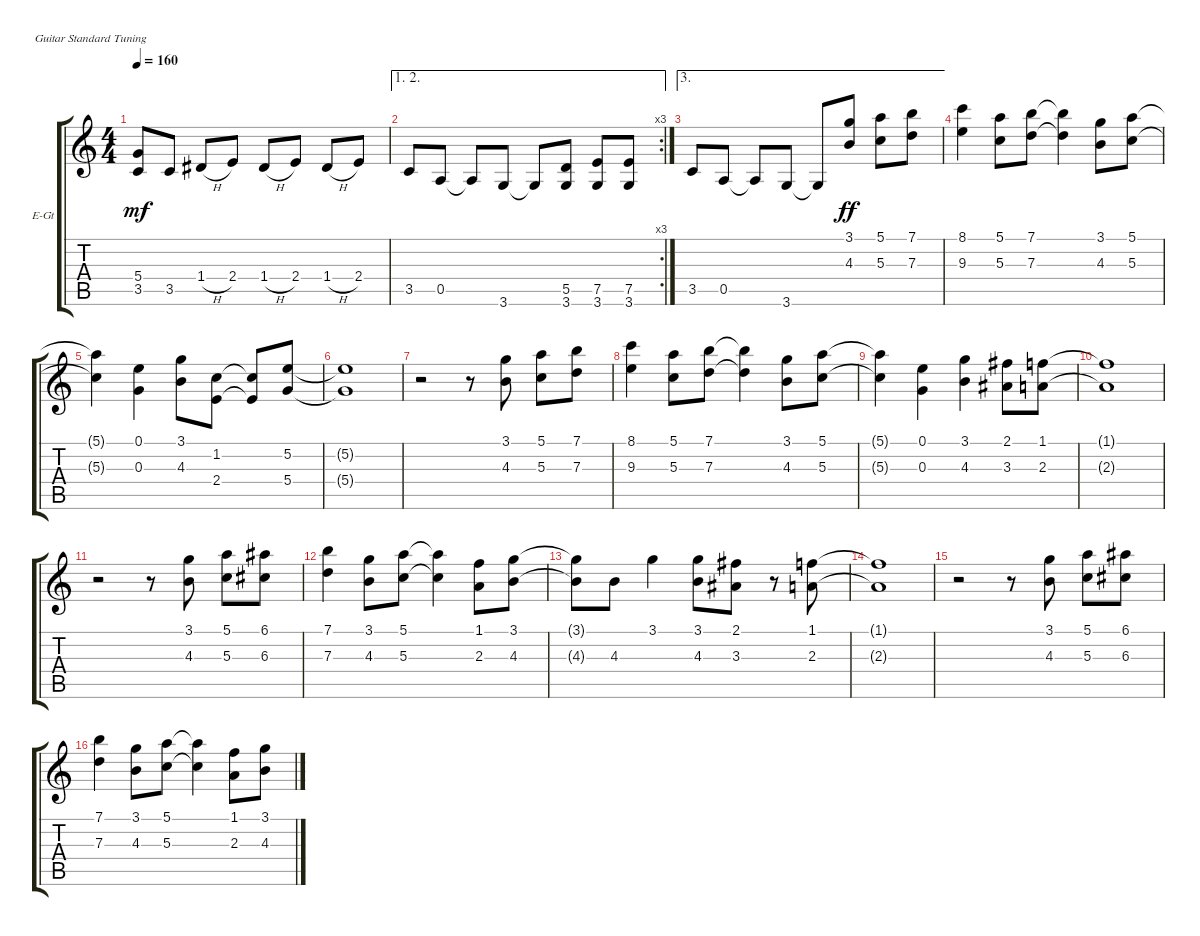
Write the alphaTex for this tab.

\defaultSystemsLayout 4
\bracketExtendMode groupsimilarinstruments
\firstSystemTrackNameOrientation horizontal
\otherSystemsTrackNameOrientation horizontal
\track ("Electric Guitar" "E-Gt") {instrument electricguitarclean}
\staff {score tabs}
\tuning (E4 B3 G3 D3 A2 E2)
\ts (4 4)
\tempo 160
\clef g2
\ks c
(3.5 5.4).8{dy mf} 3.5.8 1.4{h}.8 2.4.8 1.4{h}.8 2.4.8 1.4{h}.8 2.4.8 |
\ae (1 2)
\rc 3
3.5.8 0.5.8 0.5{t}.8 3.6.8 3.6{t}.8 (3.6 5.5).8 (7.5 3.6).8 (7.5 3.6).8 |
\ae 3
3.5.8 0.5.8 0.5{t}.8 3.6.8 3.6{t}.8 (3.1 4.3).8{dy ff} (5.3 5.1).8 (7.3 7.1).8 |
(8.1 9.3).4 (5.1 5.3).8 (7.3 7.1).8 (7.1{t} 7.3{t}).4 (3.1 4.3).8 (5.3 5.1).8 |
(5.1{t} 5.3{t}).4 (0.3 0.1).4 (3.1 4.3).8 (1.2 2.4).8 (2.4{t} 1.2{t}).8 (5.2 5.4).8 |
(5.2{t} 5.4{t}).1 |
r.2 r.8 (3.1 4.3).8 (5.3 5.1).8 (7.3 7.1).8 |
(8.1 9.3).4 (5.1 5.3).8 (7.1 7.3).8 (7.3{t} 7.1{t}).4 (3.1 4.3).8 (5.3 5.1).8 |
(5.1{t} 5.3{t}).4 (0.3 0.1).4 (3.1 4.3).4 (2.1 3.3).8 (1.1 2.3).8 |
(1.1{t} 2.3{t}).1 |
r.2 r.8 (3.1 4.3).8 (5.1 5.3).8 (6.1 6.3).8 |
(7.1 7.3).4 (3.1 4.3).8 (5.1 5.3).8 (5.1{t} 5.3{t}).4 (1.1 2.3).8 (3.1 4.3).8 |
(3.1{t} 4.3{t}).8 4.3.8 3.1.4 (3.1 4.3).8 (2.1 3.3).8 r.8 (1.1 2.3).8 |
(1.1{t} 2.3{t}).1 |
r.2 r.8 (3.1 4.3).8 (5.1 5.3).8 (6.1 6.3).8 |
(7.1 7.3).4 (3.1 4.3).8 (5.1 5.3).8 (5.1{t} 5.3{t}).4 (1.1 2.3).8 (3.1 4.3).8
